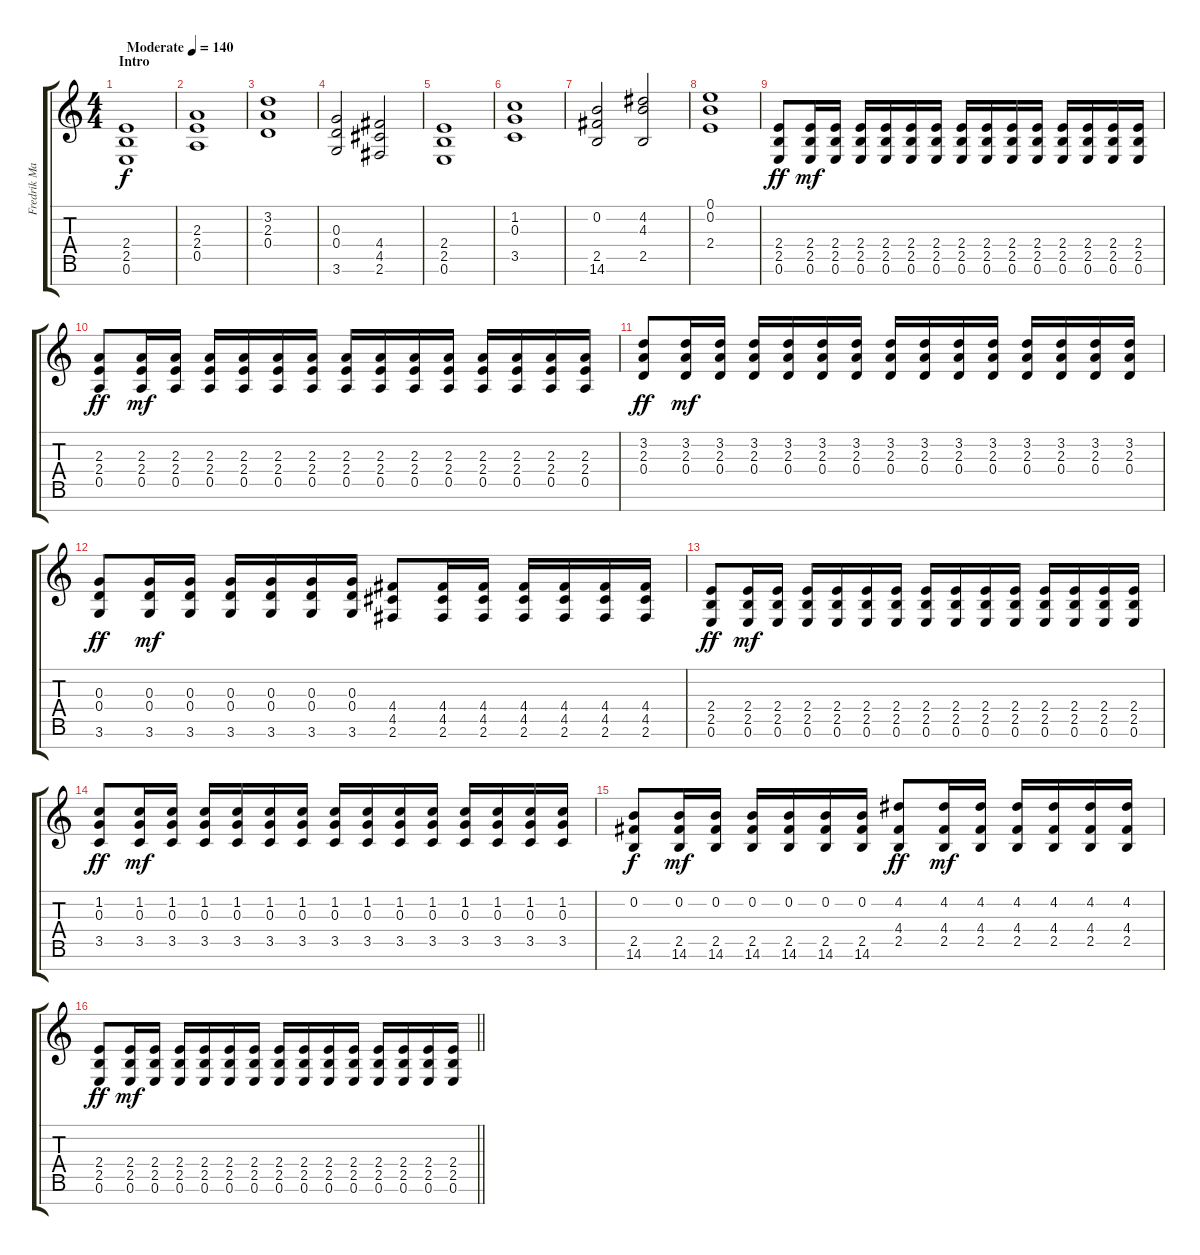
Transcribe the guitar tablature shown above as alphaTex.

\track ("Fredrik Mannberg" "Fredrik Ma") {instrument overdrivenguitar}
\staff {score tabs}
\tuning (E4 B3 G3 D3 A2 E2 B1) {hide}
\ts (4 4)
\section ("" "Intro")
\tempo (140 "Moderate")
\clef g2
\ks c
(2.4 2.5 0.6).1{dy f instrument overdrivenguitar} |
(2.3 2.4 0.5).1 |
(3.2 2.3 0.4).1 |
(0.3 0.4 3.6).2 (4.4 4.5 2.6).2 |
(2.4 2.5 0.6).1 |
(1.2 0.3 3.5).1 |
(0.2 2.5 14.6).2 (4.2 4.3 2.5).2 |
(0.1 0.2 2.4).1 |
(2.4 2.5 0.6).8{dy ff} (2.4 2.5 0.6).16{dy mf} (2.4 2.5 0.6).16 (2.4 2.5 0.6).16 (2.4 2.5 0.6).16 (2.4 2.5 0.6).16 (2.4 2.5 0.6).16 (2.4 2.5 0.6).16 (2.4 2.5 0.6).16 (2.4 2.5 0.6).16 (2.4 2.5 0.6).16 (2.4 2.5 0.6).16 (2.4 2.5 0.6).16 (2.4 2.5 0.6).16 (2.4 2.5 0.6).16 |
(2.3 2.4 0.5).8{dy ff} (2.3 2.4 0.5).16{dy mf} (2.3 2.4 0.5).16 (2.3 2.4 0.5).16 (2.3 2.4 0.5).16 (2.3 2.4 0.5).16 (2.3 2.4 0.5).16 (2.3 2.4 0.5).16 (2.3 2.4 0.5).16 (2.3 2.4 0.5).16 (2.3 2.4 0.5).16 (2.3 2.4 0.5).16 (2.3 2.4 0.5).16 (2.3 2.4 0.5).16 (2.3 2.4 0.5).16 |
(3.2 2.3 0.4).8{dy ff} (3.2 2.3 0.4).16{dy mf} (3.2 2.3 0.4).16 (3.2 2.3 0.4).16 (3.2 2.3 0.4).16 (3.2 2.3 0.4).16 (3.2 2.3 0.4).16 (3.2 2.3 0.4).16 (3.2 2.3 0.4).16 (3.2 2.3 0.4).16 (3.2 2.3 0.4).16 (3.2 2.3 0.4).16 (3.2 2.3 0.4).16 (3.2 2.3 0.4).16 (3.2 2.3 0.4).16 |
(0.3 0.4 3.6).8{dy ff} (0.3 0.4 3.6).16{dy mf} (0.3 0.4 3.6).16 (0.3 0.4 3.6).16 (0.3 0.4 3.6).16 (0.3 0.4 3.6).16 (0.3 0.4 3.6).16 (4.4 4.5 2.6).8 (4.4 4.5 2.6).16 (4.4 4.5 2.6).16 (4.4 4.5 2.6).16 (4.4 4.5 2.6).16 (4.4 4.5 2.6).16 (4.4 4.5 2.6).16 |
(2.4 2.5 0.6).8{dy ff} (2.4 2.5 0.6).16{dy mf} (2.4 2.5 0.6).16 (2.4 2.5 0.6).16 (2.4 2.5 0.6).16 (2.4 2.5 0.6).16 (2.4 2.5 0.6).16 (2.4 2.5 0.6).16 (2.4 2.5 0.6).16 (2.4 2.5 0.6).16 (2.4 2.5 0.6).16 (2.4 2.5 0.6).16 (2.4 2.5 0.6).16 (2.4 2.5 0.6).16 (2.4 2.5 0.6).16 |
(1.2 0.3 3.5).8{dy ff} (1.2 0.3 3.5).16{dy mf} (1.2 0.3 3.5).16 (1.2 0.3 3.5).16 (1.2 0.3 3.5).16 (1.2 0.3 3.5).16 (1.2 0.3 3.5).16 (1.2 0.3 3.5).16 (1.2 0.3 3.5).16 (1.2 0.3 3.5).16 (1.2 0.3 3.5).16 (1.2 0.3 3.5).16 (1.2 0.3 3.5).16 (1.2 0.3 3.5).16 (1.2 0.3 3.5).16 |
(0.2 2.5 14.6).8{dy f} (0.2 2.5 14.6).16{dy mf} (0.2 2.5 14.6).16 (0.2 2.5 14.6).16 (0.2 2.5 14.6).16 (0.2 2.5 14.6).16 (0.2 2.5 14.6).16 (4.2 4.4 2.5).8{dy ff} (4.2 4.4 2.5).16{dy mf} (4.2 4.4 2.5).16 (4.2 4.4 2.5).16 (4.2 4.4 2.5).16 (4.2 4.4 2.5).16 (4.2 4.4 2.5).16 |
\barLineRight lightlight
(2.4 2.5 0.6).8{dy ff} (2.4 2.5 0.6).16{dy mf} (2.4 2.5 0.6).16 (2.4 2.5 0.6).16 (2.4 2.5 0.6).16 (2.4 2.5 0.6).16 (2.4 2.5 0.6).16 (2.4 2.5 0.6).16 (2.4 2.5 0.6).16 (2.4 2.5 0.6).16 (2.4 2.5 0.6).16 (2.4 2.5 0.6).16 (2.4 2.5 0.6).16 (2.4 2.5 0.6).16 (2.4 2.5 0.6).16
